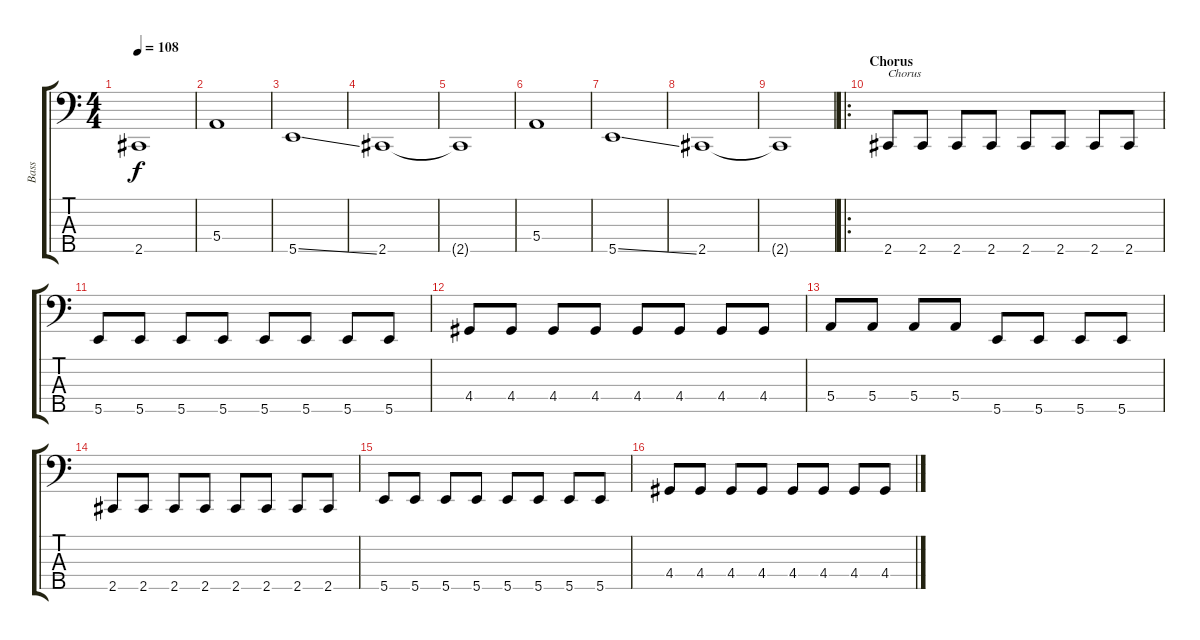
\track ("Bass" "Bass") {instrument electricbassfinger}
\staff {score tabs}
\tuning (G2 D2 A1 E1 B0) {hide}
\ts (4 4)
\tempo 108
\clef f4
\ks c
2.5{t}.1{dy f} |
5.4.1 |
5.5{ss}.1 |
2.5.1 |
2.5{t}.1 |
5.4.1 |
5.5{ss}.1 |
2.5.1 |
2.5{t}.1 |
\ro
\section ("" "Chorus")
2.5.8{txt "Chorus"} 2.5.8 2.5.8 2.5.8 2.5.8 2.5.8 2.5.8 2.5.8 |
5.5.8 5.5.8 5.5.8 5.5.8 5.5.8 5.5.8 5.5.8 5.5.8 |
4.4.8 4.4.8 4.4.8 4.4.8 4.4.8 4.4.8 4.4.8 4.4.8 |
5.4.8 5.4.8 5.4.8 5.4.8 5.5.8 5.5.8 5.5.8 5.5.8 |
2.5.8 2.5.8 2.5.8 2.5.8 2.5.8 2.5.8 2.5.8 2.5.8 |
5.5.8 5.5.8 5.5.8 5.5.8 5.5.8 5.5.8 5.5.8 5.5.8 |
4.4.8 4.4.8 4.4.8 4.4.8 4.4.8 4.4.8 4.4.8 4.4.8
